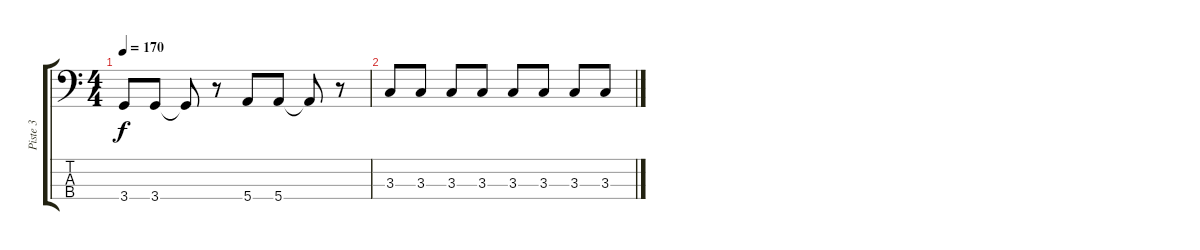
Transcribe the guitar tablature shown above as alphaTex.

\track ("Piste 3" "Piste 3") {instrument electricbasspick}
\staff {score tabs}
\tuning (G2 D2 A1 E1) {hide}
\ts (4 4)
\tempo 170
\clef f4
\ks c
3.4.8{dy f} 3.4.8 3.4{t}.8 r.8 5.4.8 5.4.8 5.4{t}.8 r.8 |
3.3.8 3.3.8 3.3.8 3.3.8 3.3.8 3.3.8 3.3.8 3.3.8
